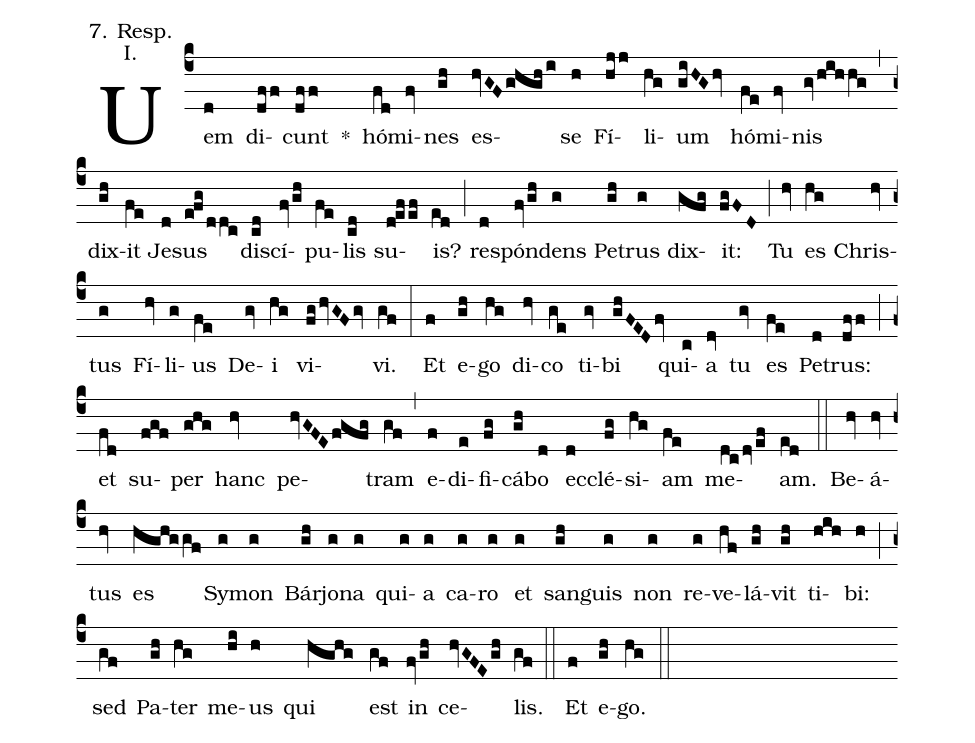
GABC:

annotation: 7. Resp.;
annotation: I.;
%%
(c4)
Uem(d) di(dff)cunt(dff) *() hó(fd)mi(fv)nes(gh) es(hvGFghghi)se(h) Fí(hjj)li(hg)um(giHGhv) hó(fe)mi(fv)nis(gvhihhg) (,)
dix(gh)it(fe) Je(d)sus(efgddc) dis(cd)cí(fvgh)pu(fe)lis(cd) su(defef)is?(ed) (;)
res(d)pón(fvgh)dens(g) Pe(gh)trus(g) dix(gfg)it:(fgFD) (;)
Tu(hv) es(hg) Chris(hv)tus(g) Fí(hv)li(g)us(fe) De(gv)i(hg) vi(fghvGFgv)vi.(gf) (:)
Et(f) e(gh)go(hg) di(hv)co(ge) ti(gv)bi(ghFEDfv) qui(c)a(dv) tu(gv) es(fe) Pe(d)trus:(dff) (;)
et(fd) su(fgf)per(ghg) hanc(hv) pe(hvGFEfgfg)tram(gf) (,)
e(f)di(e)fi(fg)cá(gh)bo(d) ec(d)clé(fg)si(hg)am(fe) me(dcdvef)am.(ed) (::)

Be(hv)á(hv)tus(hv) es(hghggf) Sy(g)mon(g) Bár(gh)jo(g)na(g) qui(g)a(g) ca(g)ro(g) et(g) san(gh)guis(g) non(g) re(g)ve(hf)lá(gh)vit(gh) ti(hih)bi:(h) (;)
sed(gf) Pa(gh)ter(hg) me(hi)us(h) qui(hghg) est(gf) in(fvgh) ce(hvGFEgh)lis.(gf) (::)

Et(f) e(gh)go.(hg) (::)
